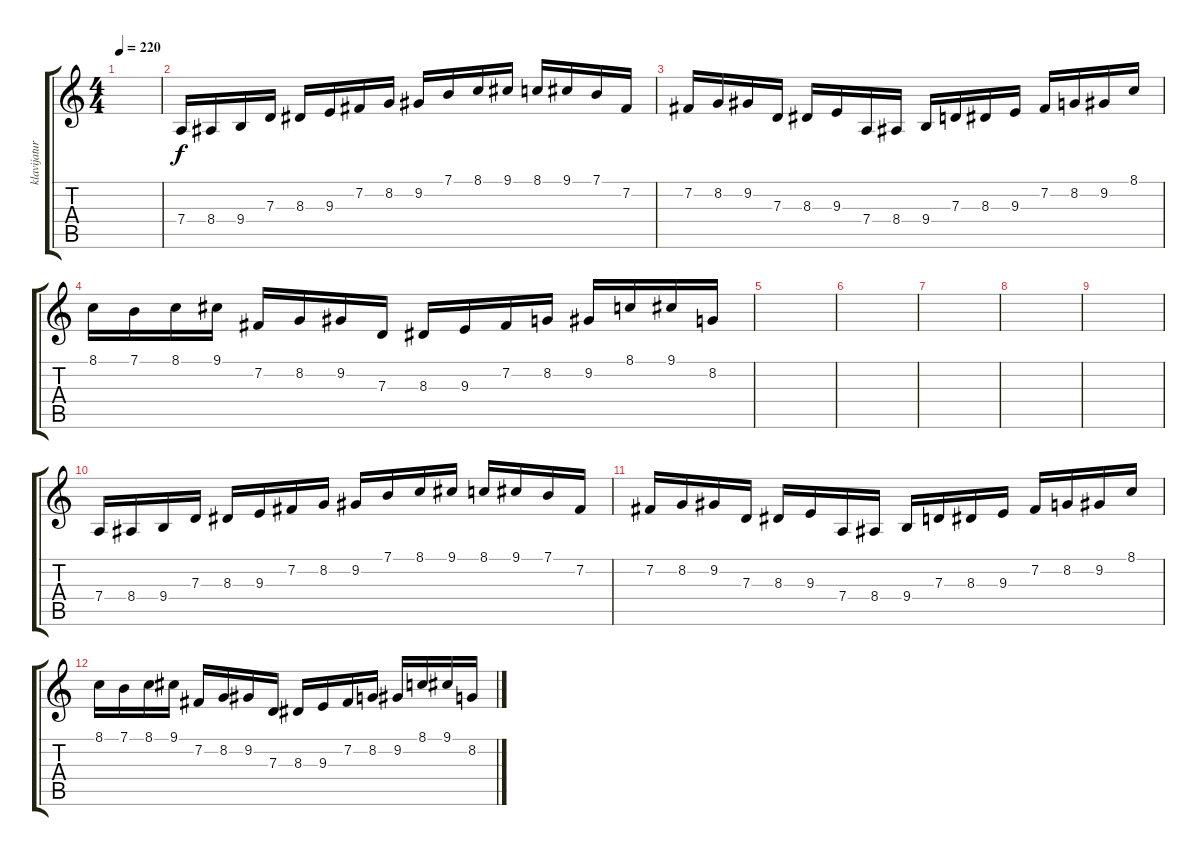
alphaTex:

\track ("klavijature" "klavijatur") {instrument electricgrandpiano}
\staff {score tabs}
\tuning (E4 B3 G3 D3 A2 E2) {hide}
\ts (4 4)
\tempo 220
\clef g2
\ks c
|
7.4.16{volume 0} 8.4.16 9.4.16 7.3.16 8.3.16{volume 2} 9.3.16 7.2.16 8.2.16 9.2.16{volume 3} 7.1.16 8.1.16 9.1.16 8.1.16 9.1.16 7.1.16 7.2.16 |
7.2.16 8.2.16 9.2.16 7.3.16 8.3.16 9.3.16 7.4.16 8.4.16 9.4.16 7.3.16 8.3.16 9.3.16 7.2.16 8.2.16 9.2.16 8.1.16 |
8.1.16 7.1.16 8.1.16 9.1.16 7.2.16 8.2.16 9.2.16 7.3.16 8.3.16 9.3.16 7.2.16 8.2.16 9.2.16 8.1.16 9.1.16 8.2.16 |
|
|
|
|
|
7.4.16{volume 0} 8.4.16 9.4.16 7.3.16 8.3.16{volume 2} 9.3.16 7.2.16 8.2.16 9.2.16{volume 3} 7.1.16 8.1.16 9.1.16 8.1.16 9.1.16 7.1.16 7.2.16 |
7.2.16 8.2.16 9.2.16 7.3.16 8.3.16 9.3.16 7.4.16 8.4.16 9.4.16 7.3.16 8.3.16 9.3.16 7.2.16 8.2.16 9.2.16 8.1.16 |
8.1.16 7.1.16 8.1.16 9.1.16 7.2.16 8.2.16 9.2.16 7.3.16 8.3.16 9.3.16 7.2.16 8.2.16 9.2.16 8.1.16 9.1.16 8.2.16
